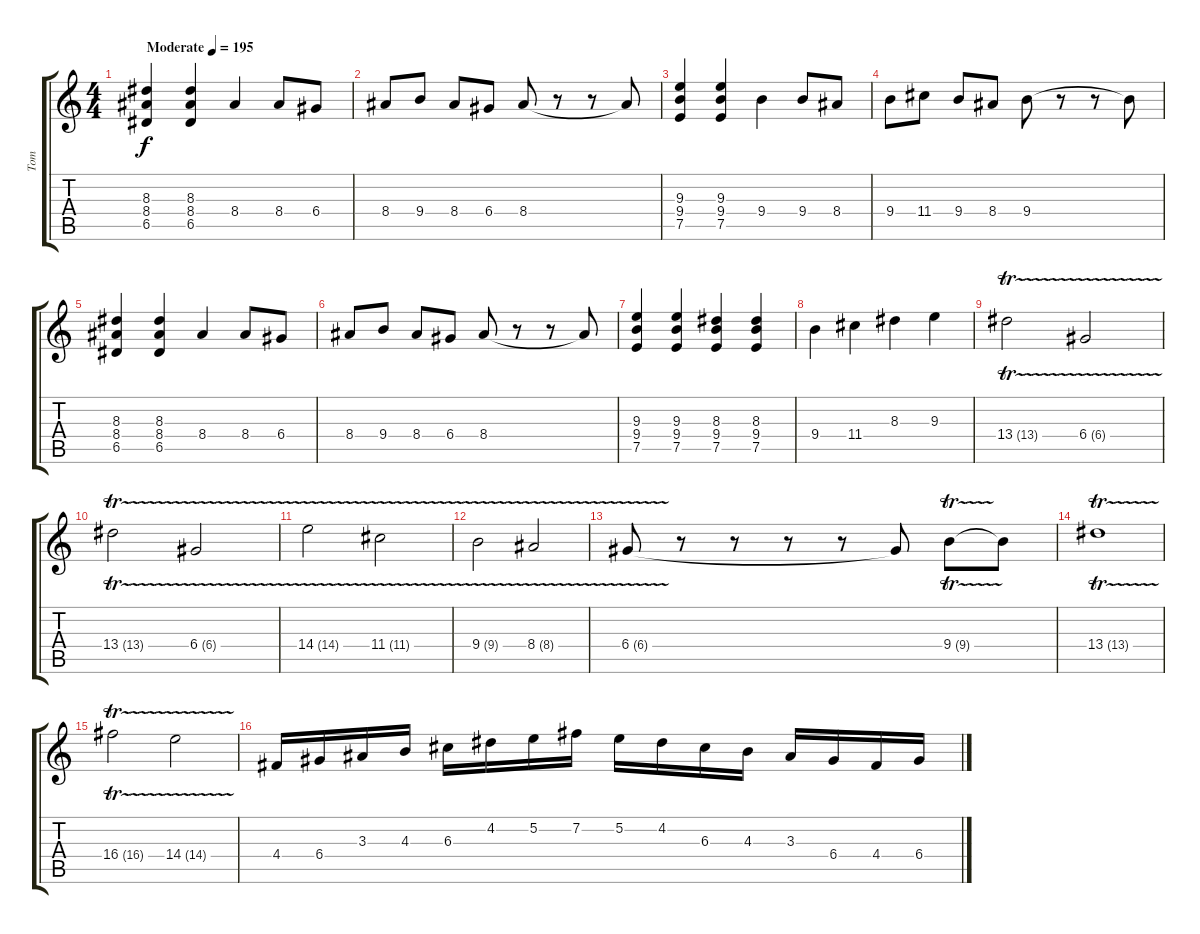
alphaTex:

\track ("Tom" "Tom") {instrument distortionguitar}
\staff {score tabs}
\tuning (E4 B3 G3 D3 A2 E2) {hide}
\ts (4 4)
\tempo (195 "Moderate")
\clef g2
\ks c
(8.3 8.4 6.5).4{dy f instrument distortionguitar} (8.3 8.4 6.5).4 8.4.4 8.4.8 6.4.8 |
8.4.8 9.4.8 8.4.8 6.4.8 8.4.8 r.8 r.8 8.4{t}.8 |
(9.3 9.4 7.5).4 (9.3 9.4 7.5).4 9.4.4 9.4.8 8.4.8 |
9.4.8 11.4.8 9.4.8 8.4.8 9.4.8 r.8 r.8 9.4{t}.8 |
(8.3 8.4 6.5).4 (8.3 8.4 6.5).4 8.4.4 8.4.8 6.4.8 |
8.4.8 9.4.8 8.4.8 6.4.8 8.4.8 r.8 r.8 8.4{t}.8 |
(9.3 9.4 7.5).4 (9.3 9.4 7.5).4 (8.3 9.4 7.5).4 (8.3 9.4 7.5).4 |
9.4.4 11.4.4 8.3.4 9.3.4 |
13.4{tr (13 16)}.2 6.4{tr (6 16)}.2 |
13.4{tr (13 16)}.2 6.4{tr (6 16)}.2 |
14.4{tr (14 16)}.2 11.4{tr (11 16)}.2 |
9.4{tr (9 16)}.2 8.4{tr (8 16)}.2 |
6.4{tr (6 16)}.8 r.8 r.8 r.8 r.8 6.4{t}.8 9.4{tr (9 16)}.8 9.4{t}.8 |
13.4{tr (13 16)}.1 |
16.4{tr (16 16)}.2 14.4{tr (14 16)}.2 |
4.4.16 6.4.16 3.3.16 4.3.16 6.3.16 4.2.16 5.2.16 7.2.16 5.2.16 4.2.16 6.3.16 4.3.16 3.3.16 6.4.16 4.4.16 6.4.16
